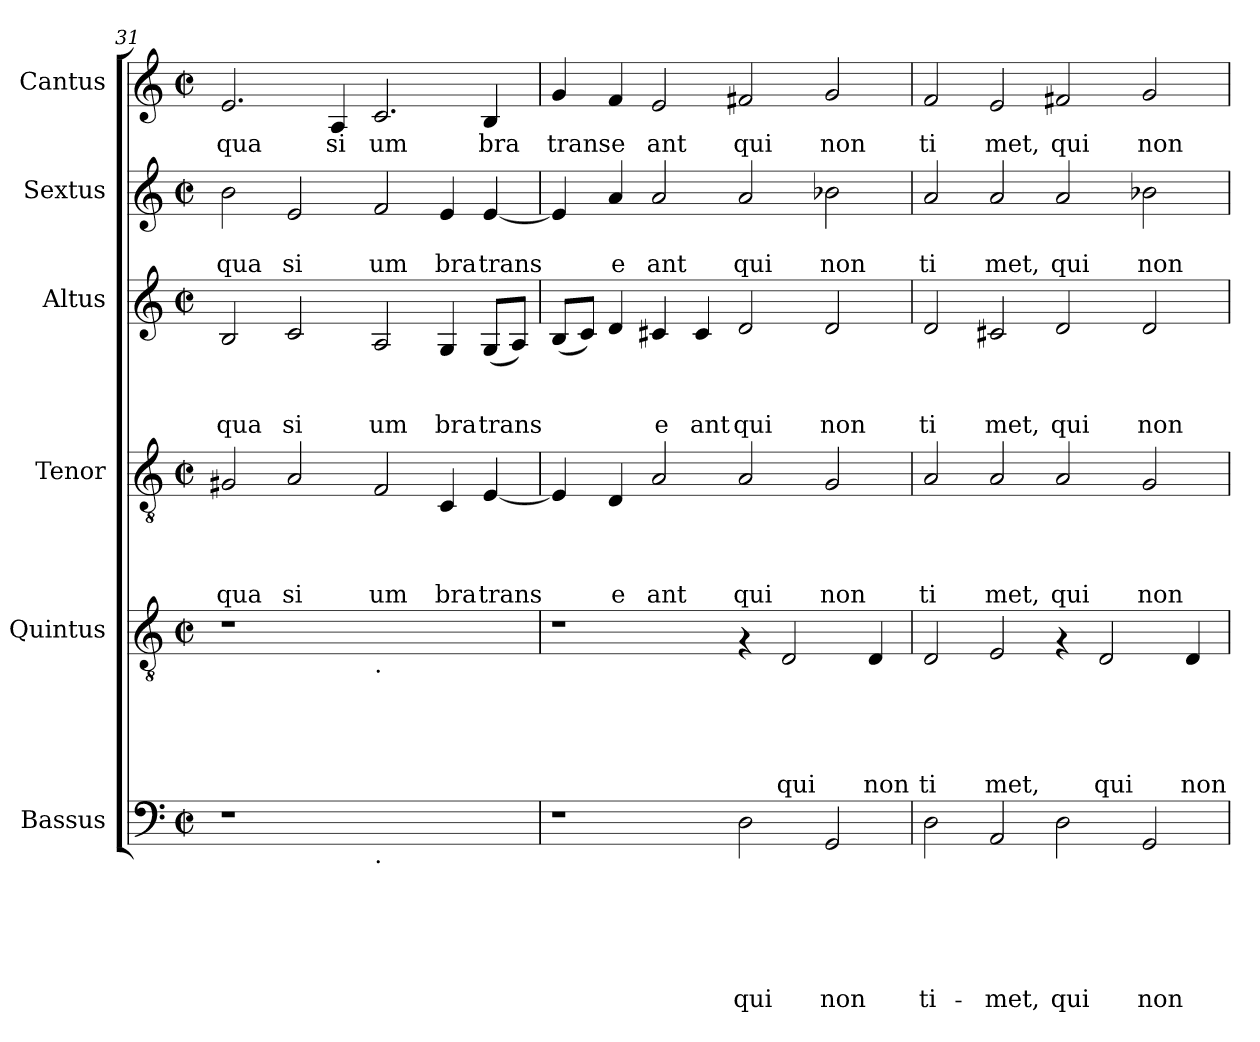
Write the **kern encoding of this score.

**kern	**text	**text	**text	**text	**text	**text	**kern	**text	**text	**text	**text	**text	**kern	**text	**text	**text	**text	**kern	**text	**text	**text	**kern	**text	**text	**kern	**text
*part6	*part6	*part6	*part6	*part6	*part6	*part6	*part5	*part5	*part5	*part5	*part5	*part5	*part4	*part4	*part4	*part4	*part4	*part3	*part3	*part3	*part3	*part2	*part2	*part2	*part1	*part1
*staff6	*staff6	*staff6	*staff6	*staff6	*staff6	*staff6	*staff5	*staff5	*staff5	*staff5	*staff5	*staff5	*staff4	*staff4	*staff4	*staff4	*staff4	*staff3	*staff3	*staff3	*staff3	*staff2	*staff2	*staff2	*staff1	*staff1
*I"Bassus	*	*	*	*	*	*	*I"Quintus	*	*	*	*	*	*I"Tenor	*	*	*	*	*I"Altus	*	*	*	*I"Sextus	*	*	*I"Cantus	*
*clefF4	*	*	*	*	*	*	*clefGv2	*	*	*	*	*	*clefGv2	*	*	*	*	*clefG2	*	*	*	*clefG2	*	*	*clefG2	*
*k[]	*	*	*	*	*	*	*k[]	*	*	*	*	*	*k[]	*	*	*	*	*k[]	*	*	*	*k[]	*	*	*k[]	*
*C:	*	*	*	*	*	*	*C:	*	*	*	*	*	*C:	*	*	*	*	*C:	*	*	*	*C:	*	*	*C:	*
*M2/2	*	*	*	*	*	*	*M2/2	*	*	*	*	*	*M2/2	*	*	*	*	*M2/2	*	*	*	*M2/2	*	*	*M2/2	*
*met(c|)	*	*	*	*	*	*	*met(c|)	*	*	*	*	*	*met(c|)	*	*	*	*	*met(c|)	*	*	*	*met(c|)	*	*	*met(c|)	*
=31	=31	=31	=31	=31	=31	=31	=31	=31	=31	=31	=31	=31	=31	=31	=31	=31	=31	=31	=31	=31	=31	=31	=31	=31	=31	=31
!	!	!	!	!	!	!	!	!	!	!	!	!	!	!	!	!	!LO:LY:b	!	!	!	!LO:LY:b	!	!	!LO:LY:b	!	!LO:LY:b
1r	.	.	.	.	.	.	1r	.	.	.	.	.	2G#X/	.	.	.	qua	2B/	.	.	qua	2b\	.	qua	2.e/	qua
!	!	!	!	!	!	!	!	!	!	!	!	!	!	!	!	!	!LO:LY:b	!	!	!	!LO:LY:b	!	!	!LO:LY:b	!	!
.	.	.	.	.	.	.	.	.	.	.	.	.	2A/	.	.	.	si	2c/	.	.	si	2e/	.	si	.	.
!	!	!	!	!	!	!	!	!	!	!	!	!	!	!	!	!	!	!	!	!	!	!	!	!	!	!LO:LY:b
.	.	.	.	.	.	.	.	.	.	.	.	.	.	.	.	.	.	.	.	.	.	.	.	.	4A/	si
!	!	!	!	!	!	!	!LO:TX:b:t=.	!	!	!	!	!	!	!	!	!	!	!	!	!	!	!	!	!	!	!
!LO:TX:b:t=.	!	!	!	!	!	!	!	!	!	!	!	!	!	!	!	!	!	!	!	!	!	!	!	!	!	!
!	!	!	!	!	!	!	!	!	!	!	!	!	!	!	!	!	!LO:LY:b	!	!	!	!LO:LY:b	!	!	!LO:LY:b	!	!LO:LY:b
1ryy	.	.	.	.	.	.	1ryy	.	.	.	.	.	2F/	.	.	.	um	2A/	.	.	um	2f/	.	um	2.c/	um
!	!	!	!	!	!	!	!	!	!	!	!	!	!	!	!	!	!LO:LY:b	!	!	!	!LO:LY:b	!	!	!LO:LY:b	!	!
.	.	.	.	.	.	.	.	.	.	.	.	.	4C/	.	.	.	bra	4G/	.	.	bra	4e/	.	bra	.	.
!	!	!	!	!	!	!	!	!	!	!	!	!	!	!	!	!	!LO:LY:b	!	!	!	!LO:LY:b	!	!	!LO:LY:b	!	!LO:LY:b
.	.	.	.	.	.	.	.	.	.	.	.	.	[<4E/	.	.	.	trans	(>8G/L	.	.	trans	[<4e/	.	trans	4B/	bra
.	.	.	.	.	.	.	.	.	.	.	.	.	.	.	.	.	.	8A/J)	.	.	.	.	.	.	.	.
=32	=32	=32	=32	=32	=32	=32	=32	=32	=32	=32	=32	=32	=32	=32	=32	=32	=32	=32	=32	=32	=32	=32	=32	=32	=32	=32
!	!	!	!	!	!	!	!	!	!	!	!	!	!	!	!	!	!	!	!	!	!	!	!	!	!	!LO:LY:b
1r	.	.	.	.	.	.	1r	.	.	.	.	.	4E/]	.	.	.	.	(>8B/L	.	.	.	4e/]	.	.	4g/	trans
.	.	.	.	.	.	.	.	.	.	.	.	.	.	.	.	.	.	8c/J)	.	.	.	.	.	.	.	.
!	!	!	!	!	!	!	!	!	!	!	!	!	!	!	!	!	!LO:LY:b	!	!	!	!	!	!	!LO:LY:b	!	!LO:LY:b
.	.	.	.	.	.	.	.	.	.	.	.	.	4D/	.	.	.	e	4d/	.	.	.	4a/	.	e	4f/	e
!	!	!	!	!	!	!	!	!	!	!	!	!	!	!	!	!	!LO:LY:b	!	!	!	!LO:LY:b	!	!	!LO:LY:b	!	!LO:LY:b
.	.	.	.	.	.	.	.	.	.	.	.	.	2A/	.	.	.	ant	4c#X/	.	.	e	2a/	.	ant	2e/	ant
!	!	!	!	!	!	!	!	!	!	!	!	!	!	!	!	!	!	!	!	!	!LO:LY:b	!	!	!	!	!
.	.	.	.	.	.	.	.	.	.	.	.	.	.	.	.	.	.	4c#/	.	.	ant	.	.	.	.	.
!	!	!	!	!	!	!LO:LY:b	!	!	!	!	!	!	!	!	!	!	!LO:LY:b	!	!	!	!LO:LY:b	!	!	!LO:LY:b	!	!LO:LY:b
2D\	.	.	.	.	.	qui	4rF	.	.	.	.	.	2A/	.	.	.	qui	2d/	.	.	qui	2a/	.	qui	2f#X/	qui
!	!	!	!	!	!	!	!	!	!	!	!	!LO:LY:b	!	!	!	!	!	!	!	!	!	!	!	!	!	!
.	.	.	.	.	.	.	2D/	.	.	.	.	qui	.	.	.	.	.	.	.	.	.	.	.	.	.	.
!	!	!	!	!	!	!LO:LY:b	!	!	!	!	!	!	!	!	!	!	!LO:LY:b	!	!	!	!LO:LY:b	!	!	!LO:LY:b	!	!LO:LY:b
2GG/	.	.	.	.	.	non	.	.	.	.	.	.	2G/	.	.	.	non	2d/	.	.	non	2b-X\	.	non	2g/	non
!	!	!	!	!	!	!	!	!	!	!	!	!LO:LY:b	!	!	!	!	!	!	!	!	!	!	!	!	!	!
.	.	.	.	.	.	.	4D/	.	.	.	.	non	.	.	.	.	.	.	.	.	.	.	.	.	.	.
=33	=33	=33	=33	=33	=33	=33	=33	=33	=33	=33	=33	=33	=33	=33	=33	=33	=33	=33	=33	=33	=33	=33	=33	=33	=33	=33
!	!	!	!	!	!	!LO:LY:b	!	!	!	!	!	!LO:LY:b	!	!	!	!	!LO:LY:b	!	!	!	!LO:LY:b	!	!	!LO:LY:b	!	!LO:LY:b
2D\	.	.	.	.	.	ti-	2D/	.	.	.	.	ti	2A/	.	.	.	ti	2d/	.	.	ti	2a/	.	ti	2f/	ti
!	!	!	!	!	!	!LO:LY:b	!	!	!	!	!	!LO:LY:b	!	!	!	!	!LO:LY:b	!	!	!	!LO:LY:b	!	!	!LO:LY:b	!	!LO:LY:b
2AA/	.	.	.	.	.	-met,	2E/	.	.	.	.	met,	2A/	.	.	.	met,	2c#X/	.	.	met,	2a/	.	met,	2e/	met,
!	!	!	!	!	!	!LO:LY:b	!	!	!	!	!	!	!	!	!	!	!LO:LY:b	!	!	!	!LO:LY:b	!	!	!LO:LY:b	!	!LO:LY:b
2D\	.	.	.	.	.	qui	4rF	.	.	.	.	.	2A/	.	.	.	qui	2d/	.	.	qui	2a/	.	qui	2f#X/	qui
!	!	!	!	!	!	!	!	!	!	!	!	!LO:LY:b	!	!	!	!	!	!	!	!	!	!	!	!	!	!
.	.	.	.	.	.	.	2D/	.	.	.	.	qui	.	.	.	.	.	.	.	.	.	.	.	.	.	.
!	!	!	!	!	!	!LO:LY:b	!	!	!	!	!	!	!	!	!	!	!LO:LY:b	!	!	!	!LO:LY:b	!	!	!LO:LY:b	!	!LO:LY:b
2GG/	.	.	.	.	.	non	.	.	.	.	.	.	2G/	.	.	.	non	2d/	.	.	non	2b-X\	.	non	2g/	non
!	!	!	!	!	!	!	!	!	!	!	!	!LO:LY:b	!	!	!	!	!	!	!	!	!	!	!	!	!	!
.	.	.	.	.	.	.	4D/	.	.	.	.	non	.	.	.	.	.	.	.	.	.	.	.	.	.	.
=	=	=	=	=	=	=	=	=	=	=	=	=	=	=	=	=	=	=	=	=	=	=	=	=	=	=
*-	*-	*-	*-	*-	*-	*-	*-	*-	*-	*-	*-	*-	*-	*-	*-	*-	*-	*-	*-	*-	*-	*-	*-	*-	*-	*-
